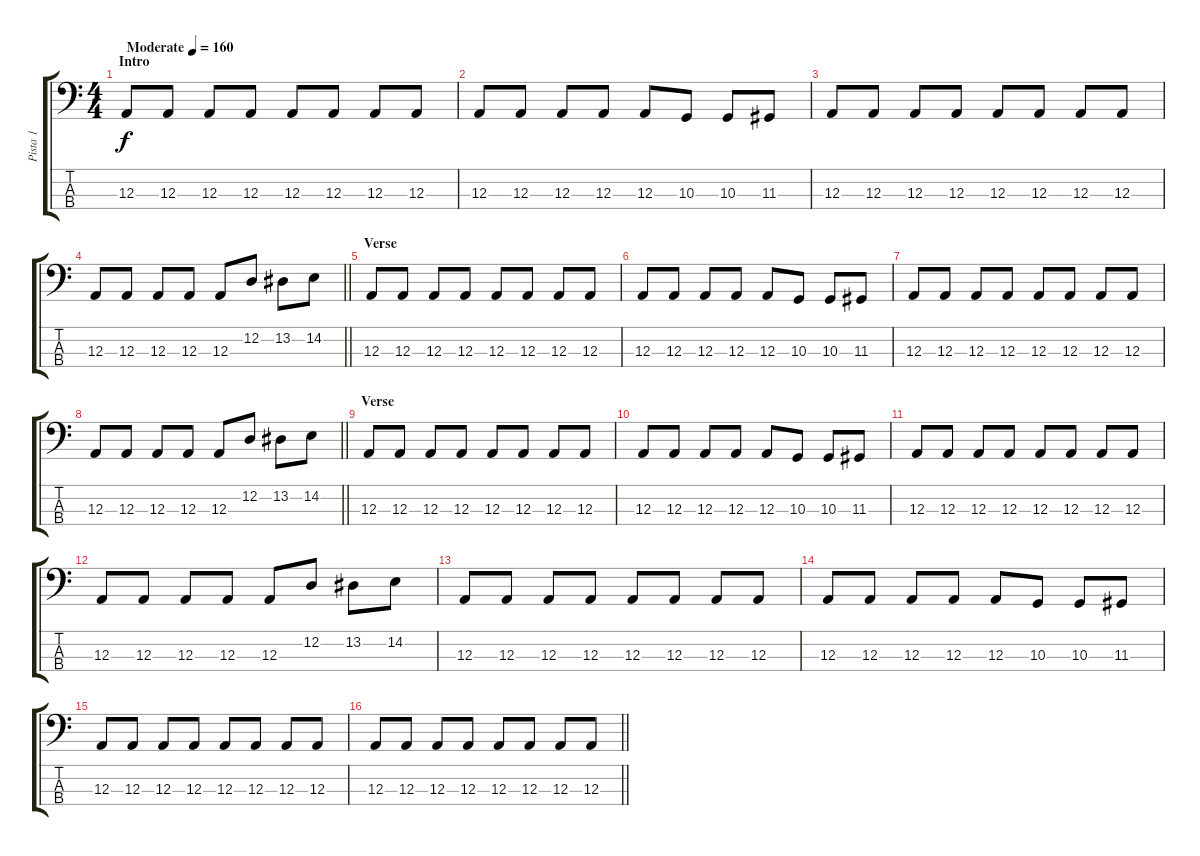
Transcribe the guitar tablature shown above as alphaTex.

\track ("Pista 1" "Pista 1") {instrument lead8bassandlead}
\staff {score tabs}
\tuning (G2 D2 A1 E1) {hide}
\ts (4 4)
\section ("" "Intro")
\tempo (160 "Moderate")
\clef f4
\ks c
12.3.8{dy f instrument lead8bassandlead} 12.3.8 12.3.8 12.3.8 12.3.8 12.3.8 12.3.8 12.3.8 |
12.3.8 12.3.8 12.3.8 12.3.8 12.3.8 10.3.8 10.3.8 11.3.8 |
12.3.8 12.3.8 12.3.8 12.3.8 12.3.8 12.3.8 12.3.8 12.3.8 |
\barLineRight lightlight
12.3.8 12.3.8 12.3.8 12.3.8 12.3.8 12.2.8 13.2.8 14.2.8 |
\section ("" "Verse")
12.3.8 12.3.8 12.3.8 12.3.8 12.3.8 12.3.8 12.3.8 12.3.8 |
12.3.8 12.3.8 12.3.8 12.3.8 12.3.8 10.3.8 10.3.8 11.3.8 |
12.3.8 12.3.8 12.3.8 12.3.8 12.3.8 12.3.8 12.3.8 12.3.8 |
\barLineRight lightlight
12.3.8 12.3.8 12.3.8 12.3.8 12.3.8 12.2.8 13.2.8 14.2.8 |
\section ("" "Verse")
12.3.8 12.3.8 12.3.8 12.3.8 12.3.8 12.3.8 12.3.8 12.3.8 |
12.3.8 12.3.8 12.3.8 12.3.8 12.3.8 10.3.8 10.3.8 11.3.8 |
12.3.8 12.3.8 12.3.8 12.3.8 12.3.8 12.3.8 12.3.8 12.3.8 |
12.3.8 12.3.8 12.3.8 12.3.8 12.3.8 12.2.8 13.2.8 14.2.8 |
12.3.8 12.3.8 12.3.8 12.3.8 12.3.8 12.3.8 12.3.8 12.3.8 |
12.3.8 12.3.8 12.3.8 12.3.8 12.3.8 10.3.8 10.3.8 11.3.8 |
12.3.8 12.3.8 12.3.8 12.3.8 12.3.8 12.3.8 12.3.8 12.3.8 |
\barLineRight lightlight
12.3.8 12.3.8 12.3.8 12.3.8 12.3.8 12.3.8 12.3.8 12.3.8
